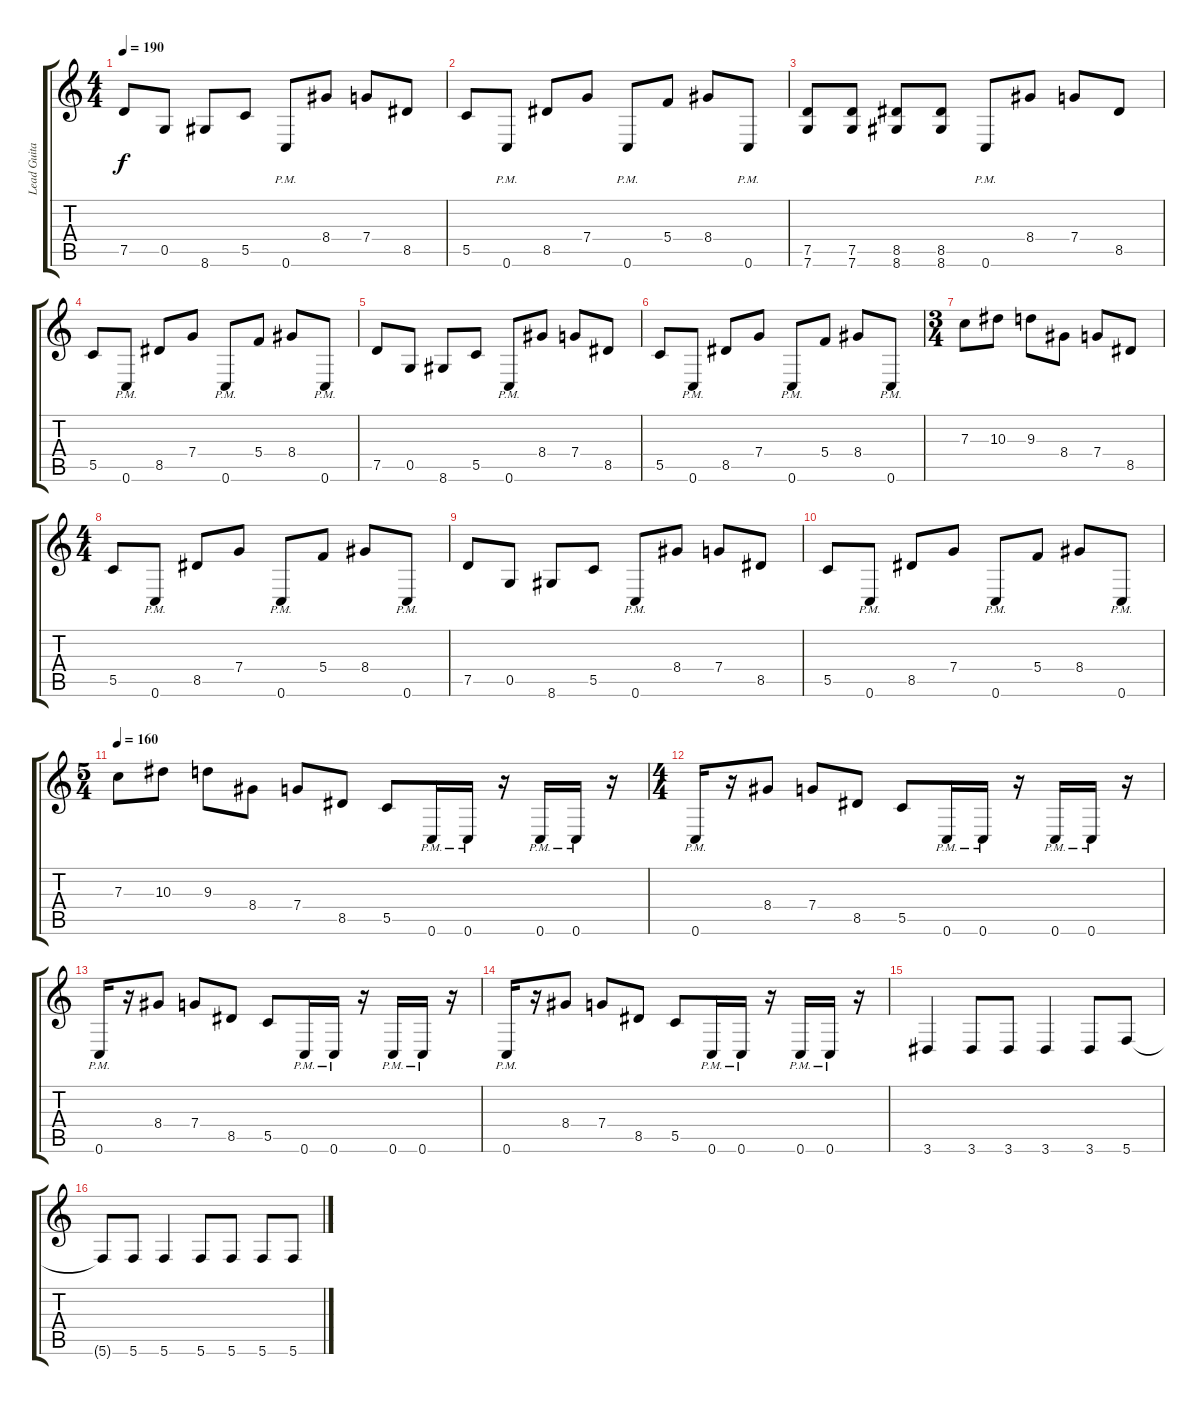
\track ("Lead Guitar" "Lead Guita") {instrument distortionguitar}
\staff {score tabs}
\tuning (D4 A3 F3 C3 G2 C2) {hide}
\ts (4 4)
\tempo 190
\clef g2
\ks c
7.5.8{dy f} 0.5.8 8.6.8 5.5.8 0.6{pm}.8 8.4.8 7.4.8 8.5.8 |
5.5.8 0.6{pm}.8 8.5.8 7.4.8 0.6{pm}.8 5.4.8 8.4.8 0.6{pm}.8 |
(7.5 7.6).8 (7.5 7.6).8 (8.5 8.6).8 (8.5 8.6).8 0.6{pm}.8 8.4.8 7.4.8 8.5.8 |
5.5.8 0.6{pm}.8 8.5.8 7.4.8 0.6{pm}.8 5.4.8 8.4.8 0.6{pm}.8 |
7.5.8 0.5.8 8.6.8 5.5.8 0.6{pm}.8 8.4.8 7.4.8 8.5.8 |
5.5.8 0.6{pm}.8 8.5.8 7.4.8 0.6{pm}.8 5.4.8 8.4.8 0.6{pm}.8 |
\ts (3 4)
7.3.8 10.3.8 9.3.8 8.4.8 7.4.8 8.5.8 |
\ts (4 4)
5.5.8 0.6{pm}.8 8.5.8 7.4.8 0.6{pm}.8 5.4.8 8.4.8 0.6{pm}.8 |
7.5.8 0.5.8 8.6.8 5.5.8 0.6{pm}.8 8.4.8 7.4.8 8.5.8 |
5.5.8 0.6{pm}.8 8.5.8 7.4.8 0.6{pm}.8 5.4.8 8.4.8 0.6{pm}.8 |
\ts (5 4)
\tempo 160
7.3.8 10.3.8 9.3.8 8.4.8 7.4.8 8.5.8 5.5.8 0.6{pm}.16 0.6{pm}.16 r.16 0.6{pm}.16 0.6{pm}.16 r.16 |
\ts (4 4)
0.6{pm}.16 r.16 8.4.8 7.4.8 8.5.8 5.5.8 0.6{pm}.16 0.6{pm}.16 r.16 0.6{pm}.16 0.6{pm}.16 r.16 |
0.6{pm}.16 r.16 8.4.8 7.4.8 8.5.8 5.5.8 0.6{pm}.16 0.6{pm}.16 r.16 0.6{pm}.16 0.6{pm}.16 r.16 |
0.6{pm}.16 r.16 8.4.8 7.4.8 8.5.8 5.5.8 0.6{pm}.16 0.6{pm}.16 r.16 0.6{pm}.16 0.6{pm}.16 r.16 |
3.6.4 3.6.8 3.6.8 3.6.4 3.6.8 5.6.8 |
5.6{t}.8 5.6.8 5.6.4 5.6.8 5.6.8 5.6.8 5.6.8
